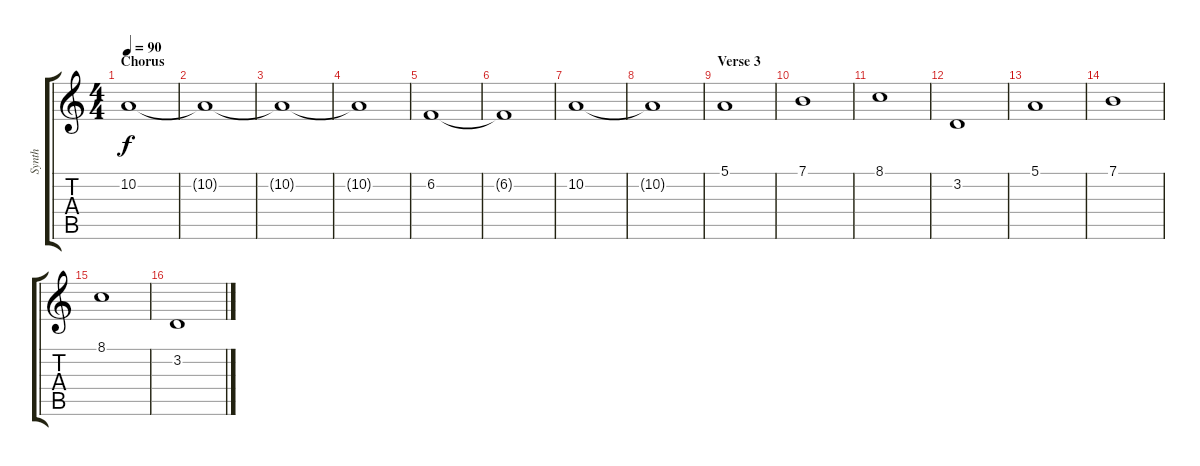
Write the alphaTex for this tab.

\track ("Synth" "Synth") {instrument choiraahs}
\staff {score tabs}
\tuning (E4 B3 G3 D3 A2 E2) {hide}
\ts (4 4)
\section ("" "Chorus")
\tempo 90
\clef g2
\ks c
10.2.1{dy f instrument pad2warm} |
10.2{t}.1 |
10.2{t}.1 |
10.2{t}.1 |
6.2.1 |
6.2{t}.1 |
10.2.1 |
10.2{t}.1 |
\section ("" "Verse 3")
5.1.1{instrument pad2warm} |
7.1.1 |
8.1.1 |
3.2.1 |
5.1.1{instrument pad2warm} |
7.1.1 |
8.1.1 |
3.2.1
